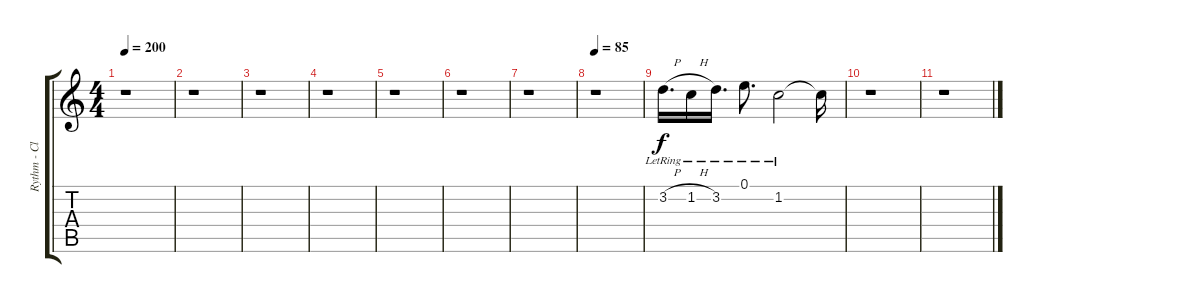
\track ("Rythm - Clean" "Rythm - Cl") {instrument acousticguitarsteel}
\staff {score tabs}
\tuning (E4 B3 G3 D3 A2 E2) {hide}
\ts (4 4)
\tempo 200
\clef g2
\ks c
r.1{dy f} |
r.1 |
r.1 |
r.1 |
r.1 |
r.1 |
r.1 |
\tempo 85
r.1 |
3.2{h lr}.16{d} 1.2{h lr}.16 3.2{lr}.16{d} 0.1{lr}.8{d} 1.2{lr}.2 1.2{t}.16 |
r.1 |
r.1
